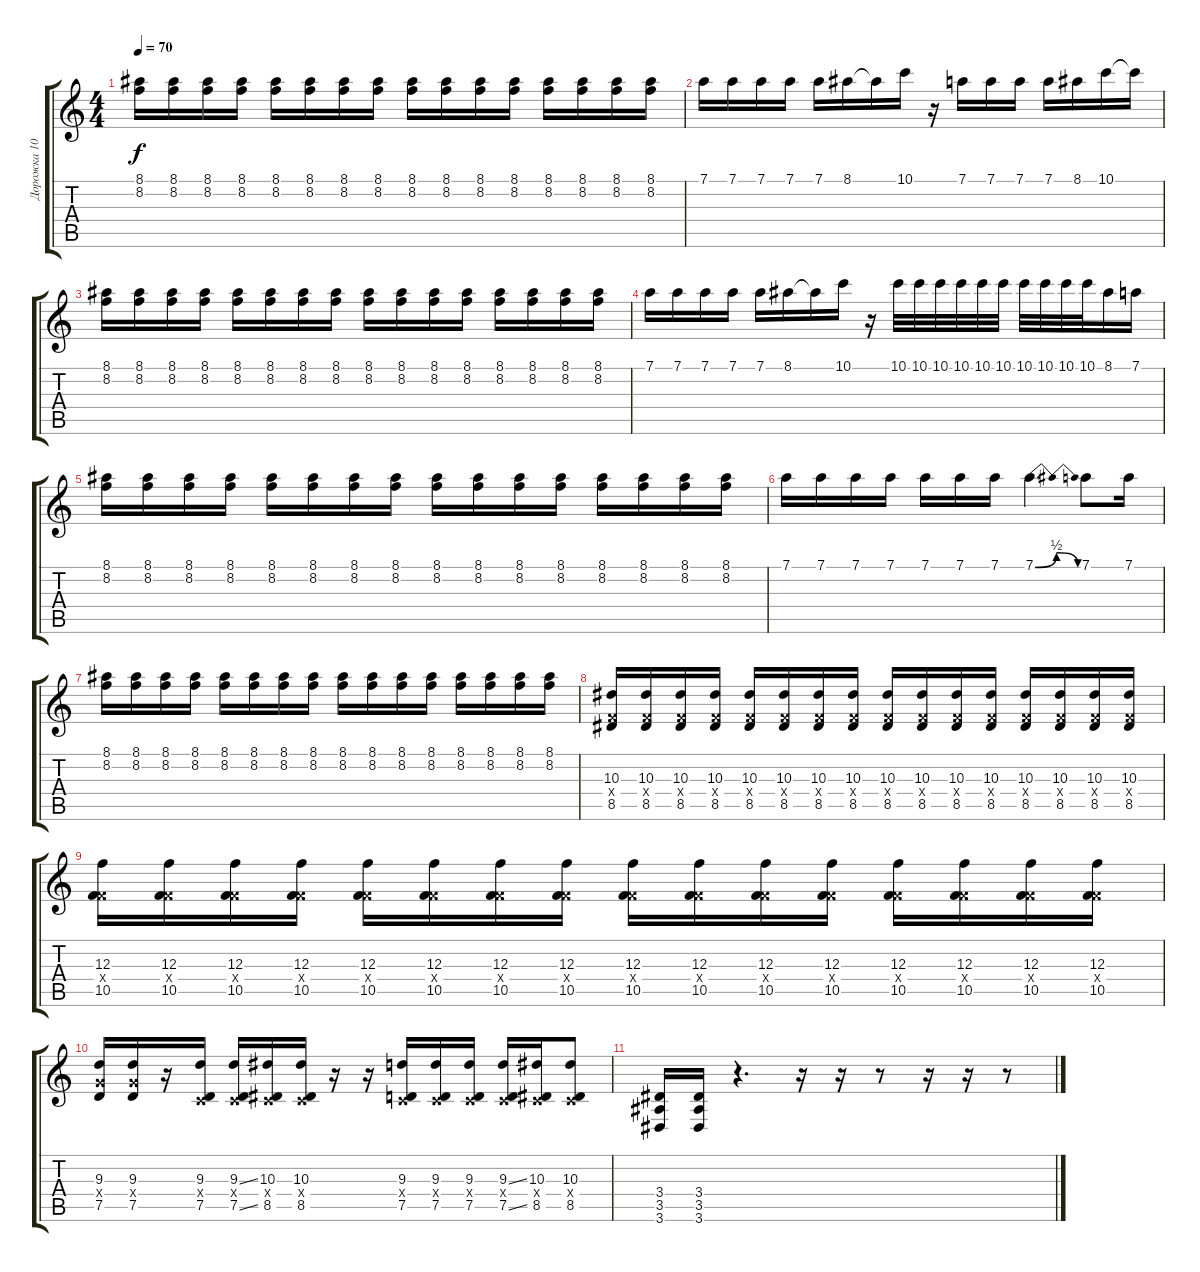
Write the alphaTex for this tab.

\track ("Дорожка 10" "Дорожка 10") {instrument distortionguitar}
\staff {score tabs}
\tuning (D4 A3 F3 C3 G2 C2) {hide}
\ts (4 4)
\tempo 70
\clef g2
\ks c
(8.1 8.2).16{dy f} (8.1 8.2).16 (8.1 8.2).16 (8.1 8.2).16 (8.1 8.2).16 (8.1 8.2).16 (8.1 8.2).16 (8.1 8.2).16 (8.1 8.2).16 (8.1 8.2).16 (8.1 8.2).16 (8.1 8.2).16 (8.1 8.2).16 (8.1 8.2).16 (8.1 8.2).16 (8.1 8.2).16 |
7.1.16 7.1.16 7.1.16 7.1.16 7.1.16 8.1.16 8.1{t}.16 10.1.16 r.16 7.1.16 7.1.16 7.1.16 7.1.16 8.1.16 10.1.16 10.1{t}.16 |
(8.1 8.2).16 (8.1 8.2).16 (8.1 8.2).16 (8.1 8.2).16 (8.1 8.2).16 (8.1 8.2).16 (8.1 8.2).16 (8.1 8.2).16 (8.1 8.2).16 (8.1 8.2).16 (8.1 8.2).16 (8.1 8.2).16 (8.1 8.2).16 (8.1 8.2).16 (8.1 8.2).16 (8.1 8.2).16 |
7.1.16 7.1.16 7.1.16 7.1.16 7.1.16 8.1.16 8.1{t}.16 10.1.16 r.16 10.1.32 10.1.32 10.1.32 10.1.32 10.1.32 10.1.32 10.1.32 10.1.32 10.1.32 10.1.32 8.1.16 7.1.16 |
(8.1 8.2).16 (8.1 8.2).16 (8.1 8.2).16 (8.1 8.2).16 (8.1 8.2).16 (8.1 8.2).16 (8.1 8.2).16 (8.1 8.2).16 (8.1 8.2).16 (8.1 8.2).16 (8.1 8.2).16 (8.1 8.2).16 (8.1 8.2).16 (8.1 8.2).16 (8.1 8.2).16 (8.1 8.2).16 |
7.1.16 7.1.16 7.1.16 7.1.16 7.1.16 7.1.16 7.1.16 7.1{be (bendrelease 0 0 30 2 30 2 60 0)}.4{d} 7.1.8 7.1.16 |
(8.1 8.2).16 (8.1 8.2).16 (8.1 8.2).16 (8.1 8.2).16 (8.1 8.2).16 (8.1 8.2).16 (8.1 8.2).16 (8.1 8.2).16 (8.1 8.2).16 (8.1 8.2).16 (8.1 8.2).16 (8.1 8.2).16 (8.1 8.2).16 (8.1 8.2).16 (8.1 8.2).16 (8.1 8.2).16 |
(10.3 5.4{x} 8.5).16 (10.3 5.4{x} 8.5).16 (10.3 5.4{x} 8.5).16 (10.3 5.4{x} 8.5).16 (10.3 5.4{x} 8.5).16 (10.3 5.4{x} 8.5).16 (10.3 5.4{x} 8.5).16 (10.3 5.4{x} 8.5).16 (10.3 5.4{x} 8.5).16 (10.3 5.4{x} 8.5).16 (10.3 5.4{x} 8.5).16 (10.3 5.4{x} 8.5).16 (10.3 5.4{x} 8.5).16 (10.3 5.4{x} 8.5).16 (10.3 5.4{x} 8.5).16 (10.3 5.4{x} 8.5).16 |
(12.3 5.4{x} 10.5).16 (12.3 5.4{x} 10.5).16 (12.3 5.4{x} 10.5).16 (12.3 5.4{x} 10.5).16 (12.3 5.4{x} 10.5).16 (12.3 5.4{x} 10.5).16 (12.3 5.4{x} 10.5).16 (12.3 5.4{x} 10.5).16 (12.3 5.4{x} 10.5).16 (12.3 5.4{x} 10.5).16 (12.3 5.4{x} 10.5).16 (12.3 5.4{x} 10.5).16 (12.3 5.4{x} 10.5).16 (12.3 5.4{x} 10.5).16 (12.3 5.4{x} 10.5).16 (12.3 5.4{x} 10.5).16 |
(9.3 7.4{x} 7.5).16 (9.3 7.4{x} 7.5).16 r.16 (9.3 0.4{x} 7.5).16 (9.3{ss} 0.4{x} 7.5{ss}).16 (10.3 0.4{x} 8.5).16 (10.3 0.4{x} 8.5).16 r.16 r.16 (9.3 0.4{x} 7.5).16 (9.3 0.4{x} 7.5).16 (9.3 0.4{x} 7.5).16 (9.3{ss} 0.4{x} 7.5{ss}).16 (10.3 0.4{x} 8.5).16 (10.3 0.4{x} 8.5).8 |
(3.4 3.5 3.6).16 (3.4 3.5 3.6).16 r.4{d} r.16 r.16 r.8 r.16 r.16 r.8
